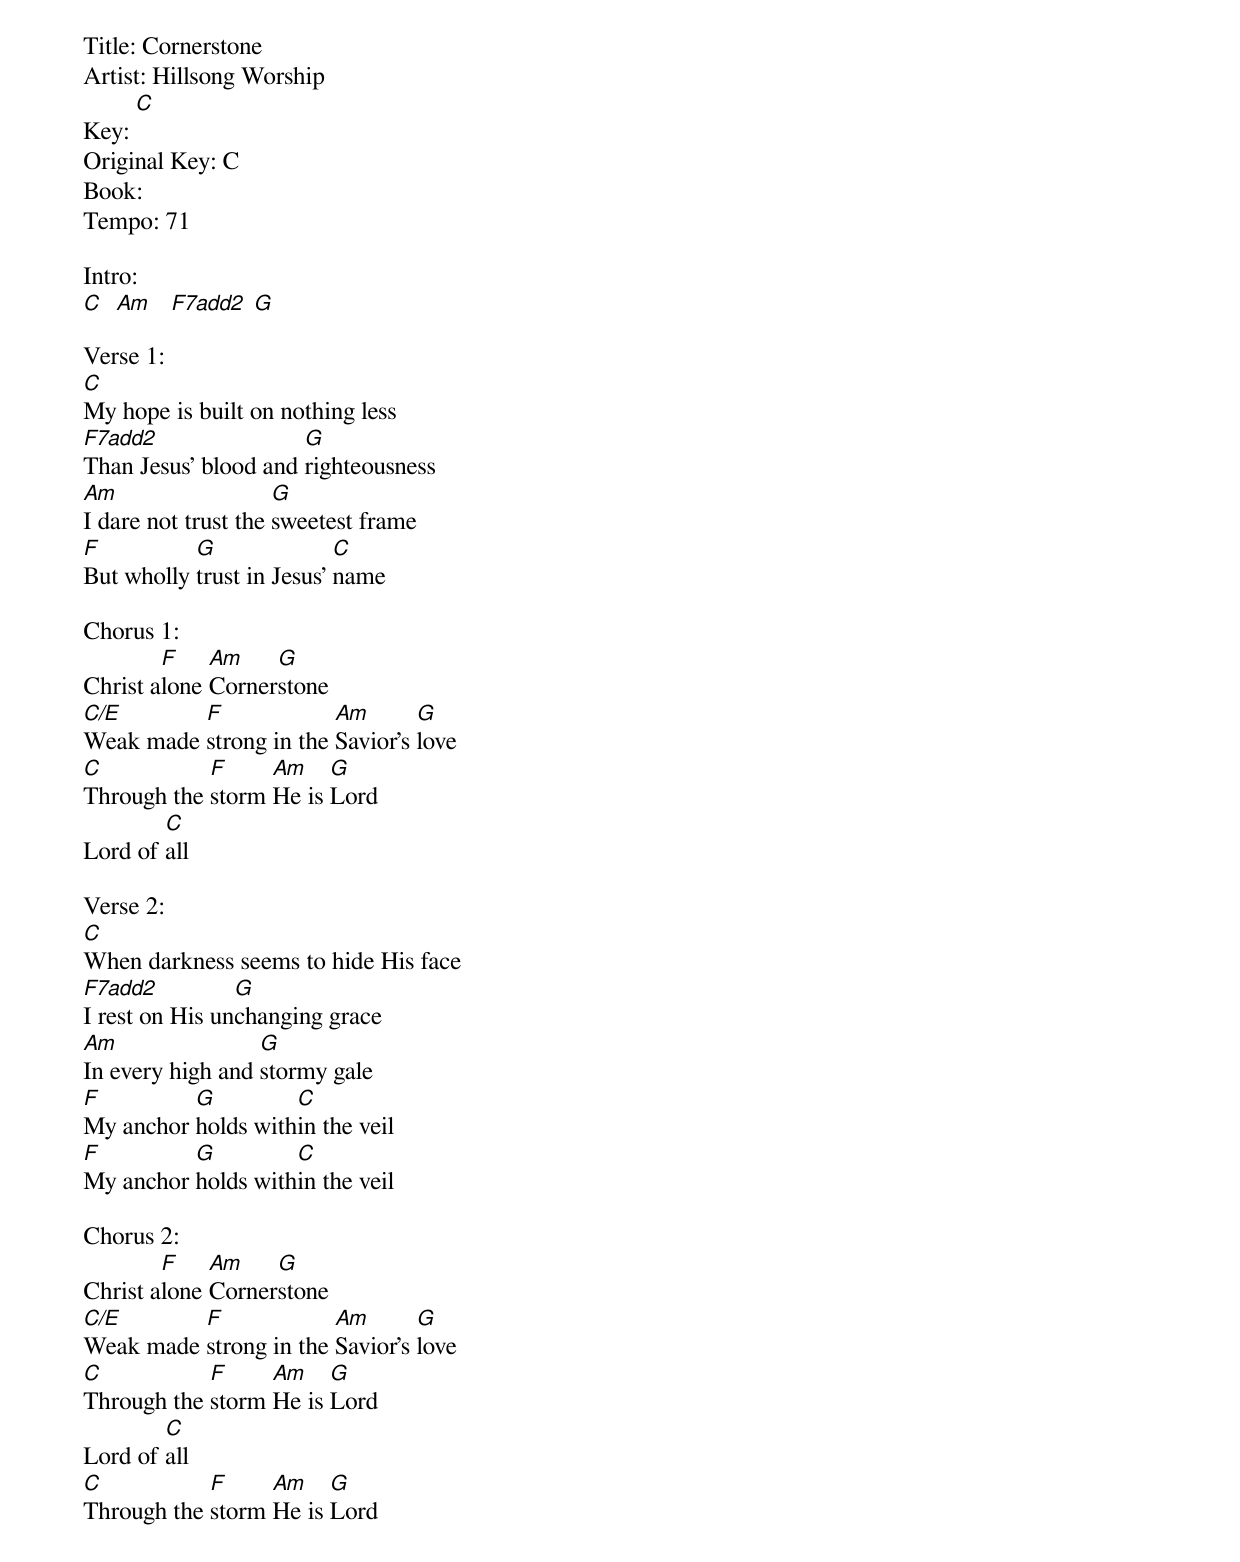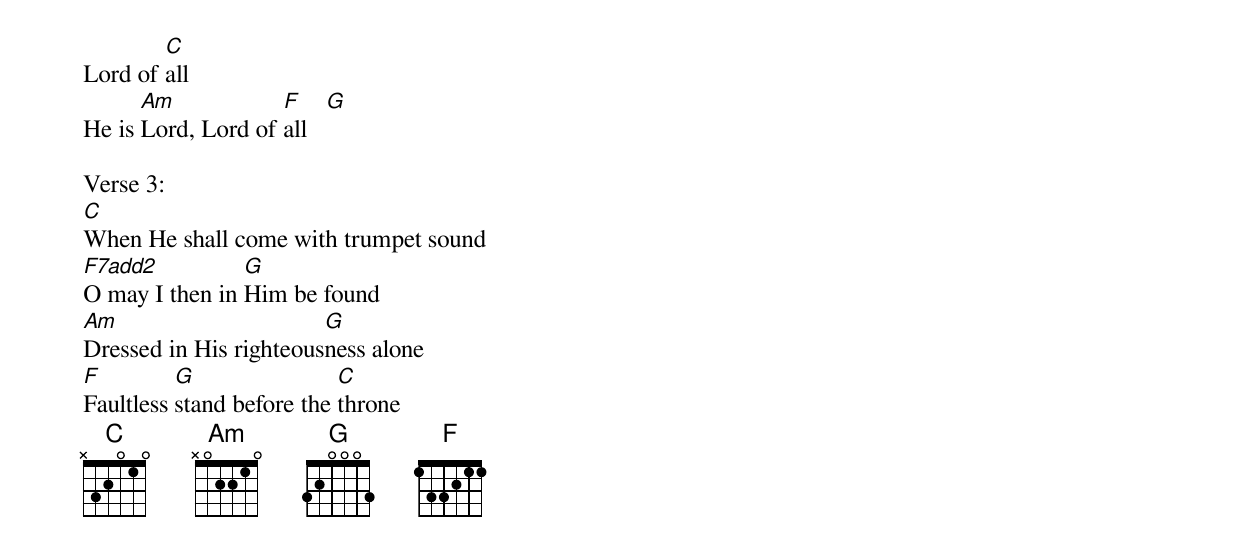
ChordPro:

Title: Cornerstone
Artist: Hillsong Worship
Key: [C]
Original Key: C
Book:
Tempo: 71

Intro:
[C]  [Am]   [F7add2] [G]

Verse 1:
[C]My hope is built on nothing less
[F7add2]Than Jesus’ blood and [G]righteousness
[Am]I dare not trust the [G]sweetest frame
[F]But wholly [G]trust in Jesus’ [C]name

Chorus 1:
Christ a[F]lone [Am]Corner[G]stone
[C/E]Weak made [F]strong in the [Am]Savior’s [G]love
[C]Through the [F]storm [Am]He is [G]Lord
Lord of [C]all

Verse 2:
[C]When darkness seems to hide His face
[F7add2]I rest on His un[G]changing grace
[Am]In every high and [G]stormy gale
[F]My anchor [G]holds with[C]in the veil
[F]My anchor [G]holds with[C]in the veil

Chorus 2:
Christ a[F]lone [Am]Corner[G]stone
[C/E]Weak made [F]strong in the [Am]Savior’s [G]love
[C]Through the [F]storm [Am]He is [G]Lord
Lord of [C]all
[C]Through the [F]storm [Am]He is [G]Lord
Lord of [C]all
He is [Am]Lord, Lord of [F]all   [G]

Verse 3:
[C]When He shall come with trumpet sound
[F7add2]O may I then in [G]Him be found
[Am]Dressed in His righteous[G]ness alone
[F]Faultless [G]stand before the [C]throne
